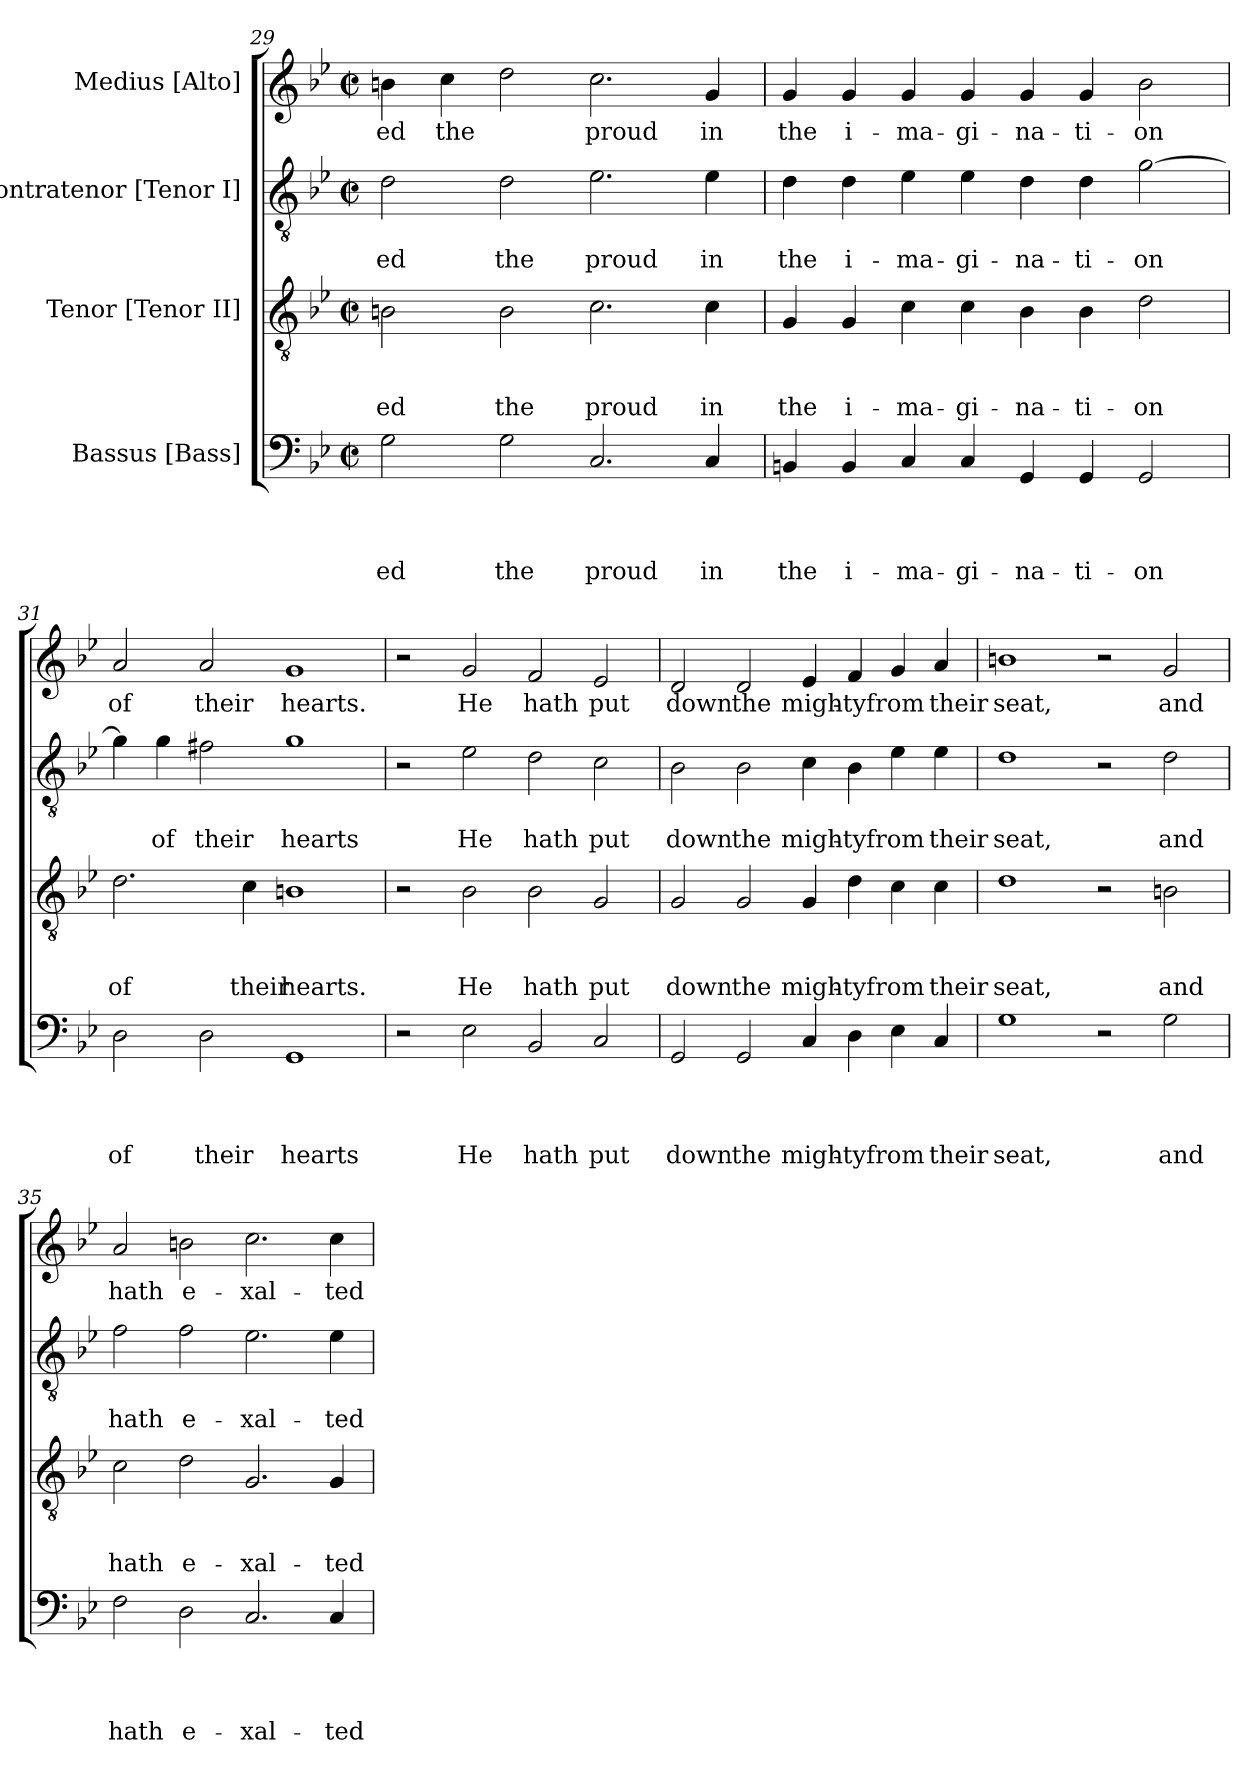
**kern	**text	**text	**text	**text	**kern	**text	**text	**text	**kern	**text	**text	**kern	**text
*part4	*part4	*part4	*part4	*part4	*part3	*part3	*part3	*part3	*part2	*part2	*part2	*part1	*part1
*staff4	*staff4	*staff4	*staff4	*staff4	*staff3	*staff3	*staff3	*staff3	*staff2	*staff2	*staff2	*staff1	*staff1
*I"Bassus [Bass]	*	*	*	*	*I"Tenor [Tenor II]	*	*	*	*I"Contratenor [Tenor I]	*	*	*I"Medius [Alto]	*
!!LO:PB:g=z
*clefF4	*	*	*	*	*clefGv2	*	*	*	*clefGv2	*	*	*clefG2	*
*k[b-e-]	*	*	*	*	*k[b-e-]	*	*	*	*k[b-e-]	*	*	*k[b-e-]	*
*B-:	*	*	*	*	*B-:	*	*	*	*B-:	*	*	*B-:	*
*M2/2	*	*	*	*	*M2/2	*	*	*	*M2/2	*	*	*M2/2	*
*met(c|)	*	*	*	*	*met(c|)	*	*	*	*met(c|)	*	*	*met(c|)	*
=29	=29	=29	=29	=29	=29	=29	=29	=29	=29	=29	=29	=29	=29
!	!	!	!	!LO:LY:b	!	!	!	!LO:LY:b	!	!	!LO:LY:b	!	!LO:LY:b
2G\	.	.	.	-ed	2Bn\	.	.	-ed	2d\	.	-ed	4bn\	-ed
!	!	!	!	!	!	!	!	!	!	!	!	!	!LO:LY:b
.	.	.	.	.	.	.	.	.	.	.	.	4cc\	the
!	!	!	!	!LO:LY:b	!	!	!	!LO:LY:b	!	!	!LO:LY:b	!	!
2G\	.	.	.	the	2B\	.	.	the	2d\	.	the	2dd\	.
!	!	!	!	!LO:LY:b	!	!	!	!LO:LY:b	!	!	!LO:LY:b	!	!LO:LY:b
2.C/	.	.	.	proud	2.c\	.	.	proud	2.e-\	.	proud	2.cc\	proud
!	!	!	!	!LO:LY:b	!	!	!	!LO:LY:b	!	!	!LO:LY:b	!	!LO:LY:b
4C/	.	.	.	in	4c\	.	.	in	4e-\	.	in	4g/	in
=30	=30	=30	=30	=30	=30	=30	=30	=30	=30	=30	=30	=30	=30
!	!	!	!	!LO:LY:b	!	!	!	!LO:LY:b	!	!	!LO:LY:b	!	!LO:LY:b
4BBn/	.	.	.	the	4G/	.	.	the	4d\	.	the	4g/	the
!	!	!	!	!LO:LY:b	!	!	!	!LO:LY:b	!	!	!LO:LY:b	!	!LO:LY:b
4BB/	.	.	.	i-	4G/	.	.	i-	4d\	.	i-	4g/	i-
!	!	!	!	!LO:LY:b	!	!	!	!LO:LY:b	!	!	!LO:LY:b	!	!LO:LY:b
4C/	.	.	.	-ma-	4c\	.	.	-ma-	4e-\	.	-ma-	4g/	-ma-
!	!	!	!	!LO:LY:b	!	!	!	!LO:LY:b	!	!	!LO:LY:b	!	!LO:LY:b
4C/	.	.	.	-gi-	4c\	.	.	-gi-	4e-\	.	-gi-	4g/	-gi-
!	!	!	!	!LO:LY:b	!	!	!	!LO:LY:b	!	!	!LO:LY:b	!	!LO:LY:b
4GG/	.	.	.	-na-	4B-\	.	.	-na-	4d\	.	-na-	4g/	-na-
!	!	!	!	!LO:LY:b	!	!	!	!LO:LY:b	!	!	!LO:LY:b	!	!LO:LY:b
4GG/	.	.	.	-ti-	4B-\	.	.	-ti-	4d\	.	-ti-	4g/	-ti-
!	!	!	!	!LO:LY:b	!	!	!	!LO:LY:b	!	!	!LO:LY:b	!	!LO:LY:b
2GG/	.	.	.	-on	2d\	.	.	-on	[>2g\	.	-on	2b-\	-on
=31	=31	=31	=31	=31	=31	=31	=31	=31	=31	=31	=31	=31	=31
!	!	!	!	!LO:LY:b	!	!	!	!LO:LY:b	!	!	!	!	!LO:LY:b
2D\	.	.	.	of	2.d\	.	.	of	4g\]	.	.	2a/	of
!	!	!	!	!	!	!	!	!	!	!	!LO:LY:b	!	!
.	.	.	.	.	.	.	.	.	4g\	.	of	.	.
!	!	!	!	!LO:LY:b	!	!	!	!	!	!	!LO:LY:b	!	!LO:LY:b
2D\	.	.	.	their	.	.	.	.	2f#X\	.	their	2a/	their
!	!	!	!	!	!	!	!	!LO:LY:b	!	!	!	!	!
.	.	.	.	.	4c\	.	.	their	.	.	.	.	.
!	!	!	!	!LO:LY:b	!	!	!	!LO:LY:b	!	!	!LO:LY:b	!	!LO:LY:b
1GG	.	.	.	hearts	1Bn	.	.	hearts.	1g	.	hearts	1g	hearts.
=32	=32	=32	=32	=32	=32	=32	=32	=32	=32	=32	=32	=32	=32
2r	.	.	.	.	2r	.	.	.	2r	.	.	2r	.
!	!	!	!	!LO:LY:b	!	!	!	!LO:LY:b	!	!	!LO:LY:b	!	!LO:LY:b
2E-\	.	.	.	He	2B-\	.	.	He	2e-\	.	He	2g/	He
!	!	!	!	!LO:LY:b	!	!	!	!LO:LY:b	!	!	!LO:LY:b	!	!LO:LY:b
2BB-/	.	.	.	hath	2B-\	.	.	hath	2d\	.	hath	2f/	hath
!	!	!	!	!LO:LY:b	!	!	!	!LO:LY:b	!	!	!LO:LY:b	!	!LO:LY:b
2C/	.	.	.	put	2G/	.	.	put	2c\	.	put	2e-/	put
!!LO:PB:g=z
=33	=33	=33	=33	=33	=33	=33	=33	=33	=33	=33	=33	=33	=33
!	!	!	!	!LO:LY:b	!	!	!	!LO:LY:b	!	!	!LO:LY:b	!	!LO:LY:b
2GG/	.	.	.	down	2G/	.	.	down	2B-\	.	down	2d/	down
!	!	!	!	!LO:LY:b	!	!	!	!LO:LY:b	!	!	!LO:LY:b	!	!LO:LY:b
2GG/	.	.	.	the	2G/	.	.	the	2B-\	.	the	2d/	the
!	!	!	!	!LO:LY:b	!	!	!	!LO:LY:b	!	!	!LO:LY:b	!	!LO:LY:b
4C/	.	.	.	migh-	4G/	.	.	migh-	4c\	.	migh-	4e-/	migh-
!	!	!	!	!LO:LY:b	!	!	!	!LO:LY:b	!	!	!LO:LY:b	!	!LO:LY:b
4D\	.	.	.	-tyfrom	4d\	.	.	-tyfrom	4B-\	.	-tyfrom	4f/	-tyfrom
4E-\	.	.	.	.	4c\	.	.	.	4e-\	.	.	4g/	.
!	!	!	!	!LO:LY:b	!	!	!	!LO:LY:b	!	!	!LO:LY:b	!	!LO:LY:b
4C/	.	.	.	their	4c\	.	.	their	4e-\	.	their	4a/	their
=34	=34	=34	=34	=34	=34	=34	=34	=34	=34	=34	=34	=34	=34
!	!	!	!	!LO:LY:b	!	!	!	!LO:LY:b	!	!	!LO:LY:b	!	!LO:LY:b
1G	.	.	.	seat,	1d	.	.	seat,	1d	.	seat,	1bn	seat,
2r	.	.	.	.	2r	.	.	.	2r	.	.	2r	.
!	!	!	!	!LO:LY:b	!	!	!	!LO:LY:b	!	!	!LO:LY:b	!	!LO:LY:b
2G\	.	.	.	and	2Bn\	.	.	and	2d\	.	and	2g/	and
=35	=35	=35	=35	=35	=35	=35	=35	=35	=35	=35	=35	=35	=35
!	!	!	!	!LO:LY:b	!	!	!	!LO:LY:b	!	!	!LO:LY:b	!	!LO:LY:b
2F\	.	.	.	hath	2c\	.	.	hath	2f\	.	hath	2a/	hath
!	!	!	!	!LO:LY:b	!	!	!	!LO:LY:b	!	!	!LO:LY:b	!	!LO:LY:b
2D\	.	.	.	e-	2d\	.	.	e-	2f\	.	e-	2bn\	e-
!	!	!	!	!LO:LY:b	!	!	!	!LO:LY:b	!	!	!LO:LY:b	!	!LO:LY:b
2.C/	.	.	.	-xal-	2.G/	.	.	-xal-	2.e-\	.	-xal-	2.cc\	-xal-
!	!	!	!	!LO:LY:b	!	!	!	!LO:LY:b	!	!	!LO:LY:b	!	!LO:LY:b
4C/	.	.	.	-ted	4G/	.	.	-ted	4e-\	.	-ted	4cc\	-ted
=	=	=	=	=	=	=	=	=	=	=	=	=	=
*-	*-	*-	*-	*-	*-	*-	*-	*-	*-	*-	*-	*-	*-
